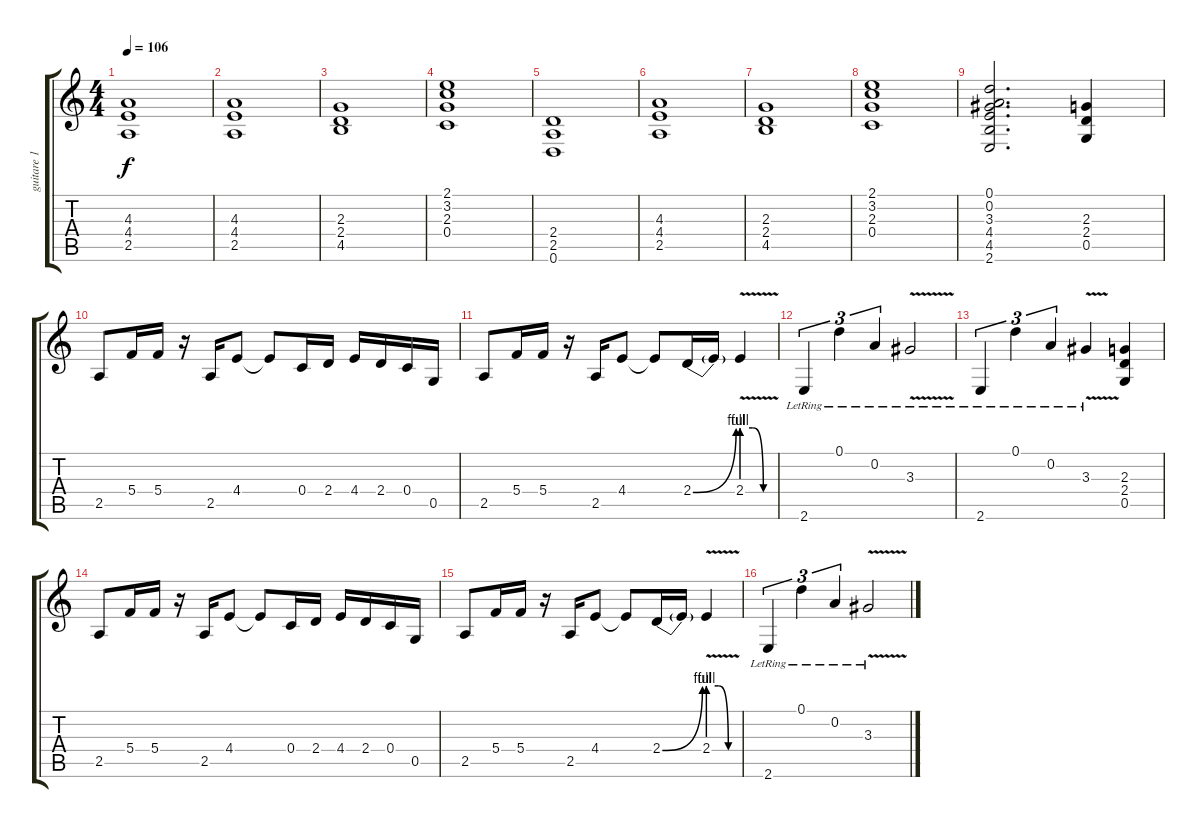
\track ("guitare 1" "guitare 1") {instrument distortionguitar}
\staff {score tabs}
\tuning (D4 A3 F3 C3 G2 D2) {hide}
\ts (4 4)
\tempo 106
\clef g2
\ks c
(4.3{t} 4.4{t} 2.5{t}).1{dy f} |
(4.3 4.4 2.5).1{balance 16} |
(2.3 2.4 4.5).1 |
(2.1 3.2 2.3 0.4).1 |
(2.4 2.5 0.6).1 |
(4.3 4.4 2.5).1 |
(2.3 2.4 4.5).1 |
(2.1 3.2 2.3 0.4).1 |
(0.1 0.2 3.3 4.4 4.5 2.6).2{d} (2.3 2.4 0.5).4 |
2.5.8{volume 9 balance 8} 5.4.16 5.4.16 r.16 2.5.16 4.4.8 4.4{t}.8 0.4.16 2.4.16 4.4.16 2.4.16 0.4.16 0.5.16 |
2.5.8 5.4.16 5.4.16 r.16 2.5.16 4.4.8 4.4{t}.8 2.4{be (bend 0 0 60 4)}.16 2.4{t}.16 2.4{be (custom 0 4 20 4 40 0 60 0) v}.4 |
2.6{lr}.4{tu (3 2)} 0.1{lr}.4{tu (3 2)} 0.2{lr}.4{tu (3 2)} 3.3{v lr}.2 |
2.6{lr}.4{tu (3 2)} 0.1{lr}.4{tu (3 2)} 0.2{lr}.4{tu (3 2)} 3.3{v lr}.4 (2.3 2.4 0.5).4 |
2.5.8 5.4.16 5.4.16 r.16 2.5.16 4.4.8 4.4{t}.8 0.4.16 2.4.16 4.4.16 2.4.16 0.4.16 0.5.16 |
2.5.8 5.4.16 5.4.16 r.16 2.5.16 4.4.8 4.4{t}.8 2.4{be (bend 0 0 60 4)}.16 2.4{t}.16 2.4{be (custom 0 4 20 4 40 0 60 0) v}.4 |
2.6{lr}.4{tu (3 2)} 0.1{lr}.4{tu (3 2)} 0.2{lr}.4{tu (3 2)} 3.3{v lr}.2
